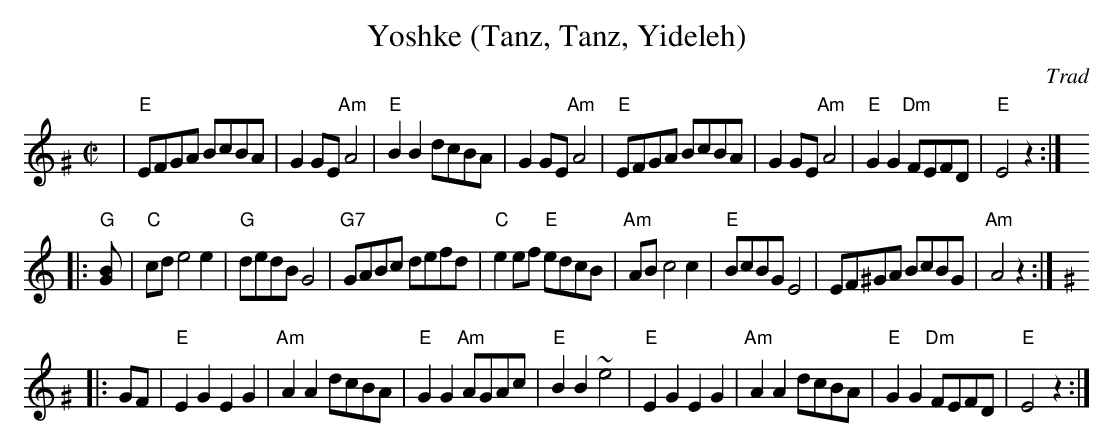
X:1
T: Yoshke (Tanz, Tanz, Yideleh)
O: Trad
M: C|
L: 1/8
K: EPhr^G
|  "E"EFGA BcBA | G2GE "Am"A4 | "E"B2B2 dcBA | G2GE "Am"A4 \
|  "E"EFGA BcBA | G2GE "Am"A4 | "E"G2G2 "Dm"FEFD | "E"E4 z2 :|
K: C
|: "G"[G2B] \
|  "C"cde4 e2 | "G"dedB G4 | "G7"GABc defd | "C"e2ef "E"edcB \
|  "Am"ABc4 c2 | "E"BcBG E4 | EF^GA BcBG | "Am"A4 z2 :|
K: EPhr^G
|: GF \
|  "E"E2G2 E2G2 | "Am"A2A2 dcBA | "E"G2G2 "Am"AGAc | "E"B2B2 ~e4 \
|  "E"E2G2 E2G2 | "Am"A2A2 dcBA | "E"G2G2 "Dm"FEFD | "E"E4 z2 :|
